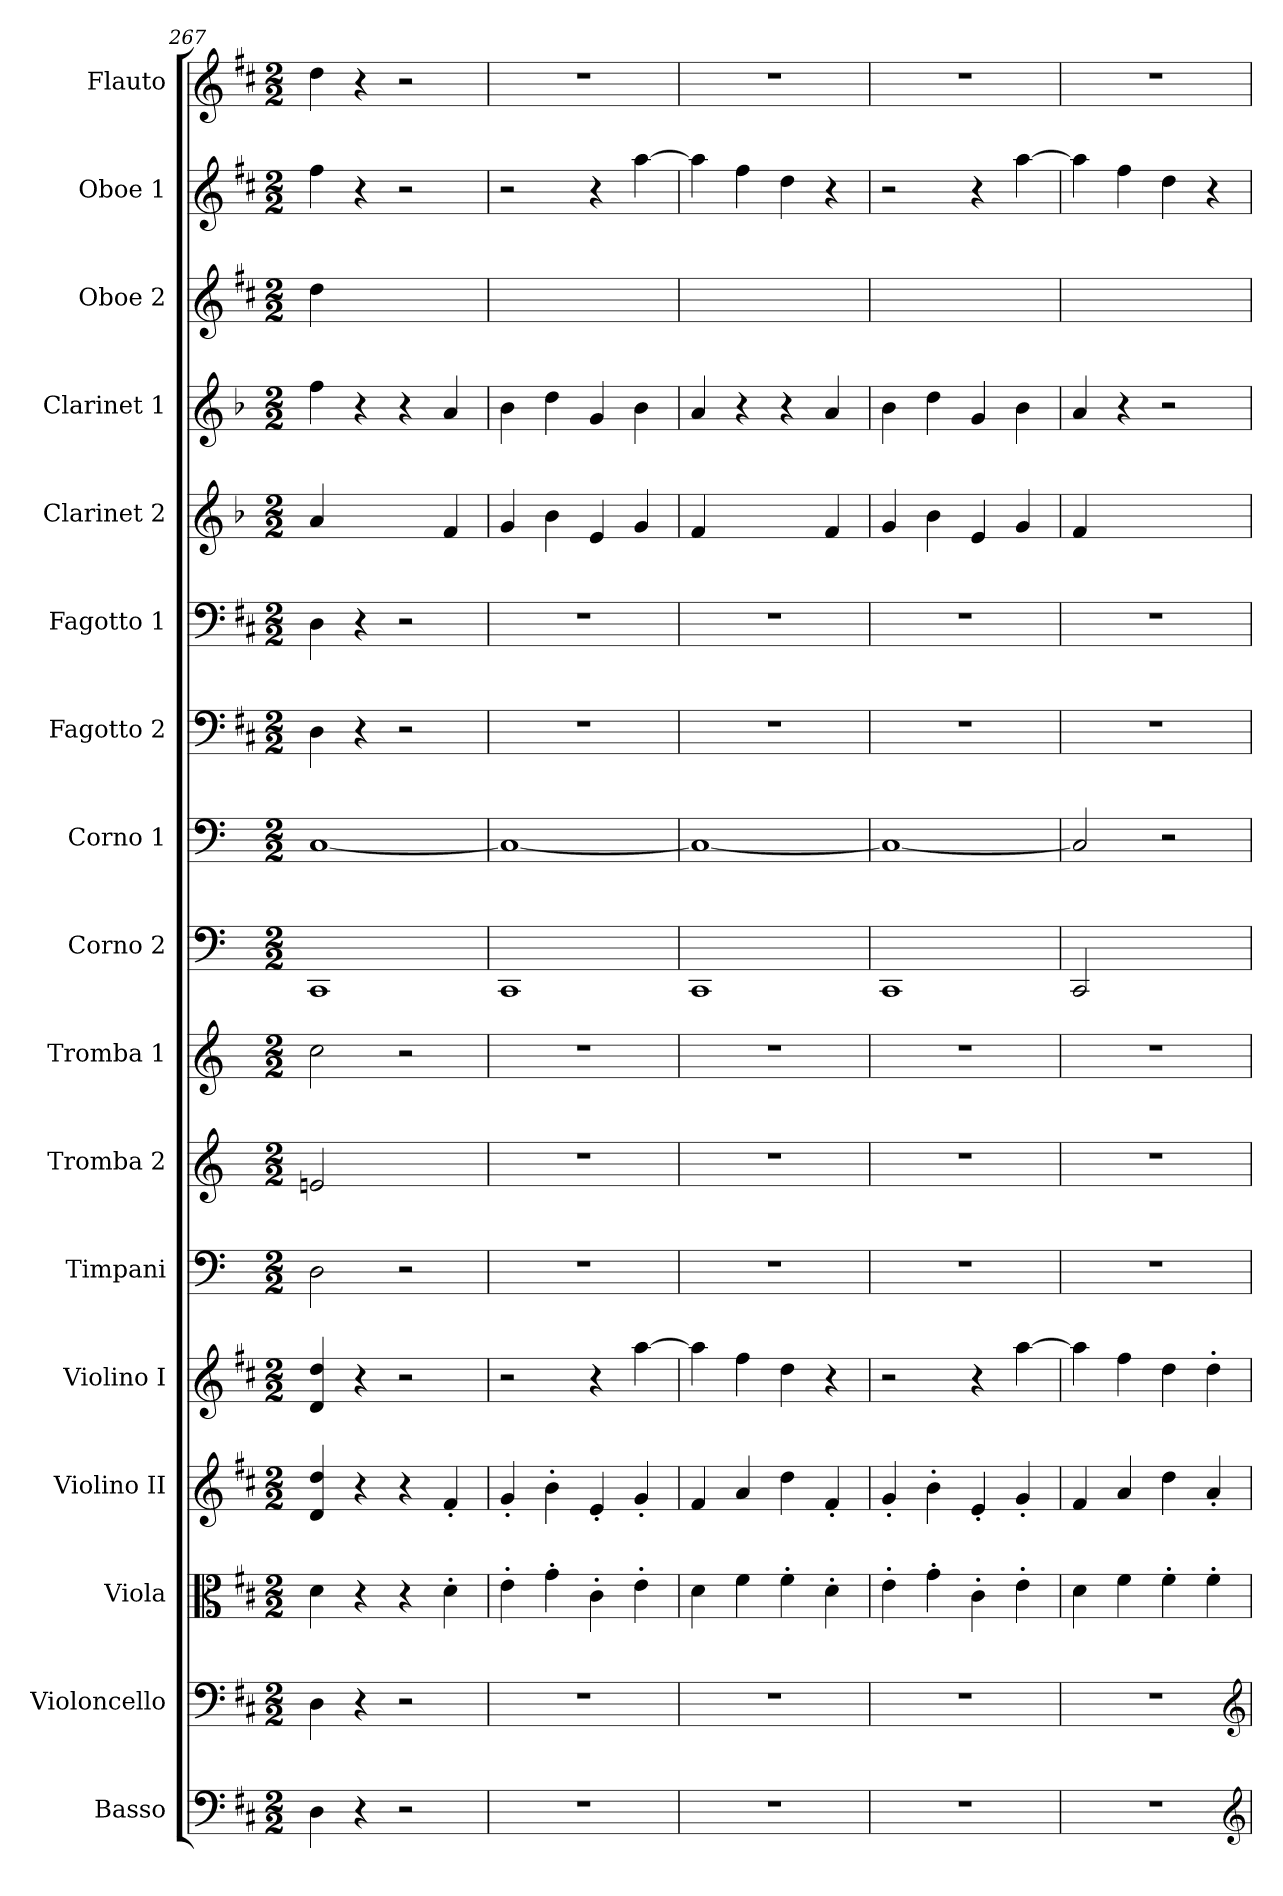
**kern	**kern	**kern	**kern	**kern	**kern	**kern	**kern	**kern	**kern	**kern	**kern	**kern	**kern	**kern	**kern	**kern
*part17	*part16	*part15	*part14	*part13	*part12	*part11	*part10	*part9	*part8	*part7	*part6	*part5	*part4	*part3	*part2	*part1
*staff17	*staff16	*staff15	*staff14	*staff13	*staff12	*staff11	*staff10	*staff9	*staff8	*staff7	*staff6	*staff5	*staff4	*staff3	*staff2	*staff1
*I"Basso	*I"Violoncello	*I"Viola	*I"Violino II	*I"Violino I	*I"Timpani	*I"Tromba 2	*I"Tromba 1	*I"Corno 2	*I"Corno 1	*I"Fagotto 2	*I"Fagotto 1	*I"Clarinet 2	*I"Clarinet 1	*I"Oboe 2	*I"Oboe 1	*I"Flauto
*	*I'Vc	*I'Vla	*I'Vln	*I'Vln	*	*	*	*	*	*	*	*I'Cl	*I'Cl	*I'Ob	*I'Ob	*I'Fl
*clefF4	*clefF4	*clefC3	*clefG2	*clefG2	*clefF4	*clefG2	*clefG2	*clefF4	*clefF4	*clefF4	*clefF4	*clefG2	*clefG2	*clefG2	*clefG2	*clefG2
*ITrd7c12	*	*	*	*	*	*ITrd-1c-2	*ITrd-1c-2	*ITrd6c10	*ITrd6c10	*	*	*ITrd2c3	*ITrd2c3	*	*	*
*k[f#c#]	*k[f#c#]	*k[f#c#]	*k[f#c#]	*k[f#c#]	*	*	*	*	*	*k[f#c#]	*k[f#c#]	*k[f#c#]	*k[f#c#]	*k[f#c#]	*k[f#c#]	*k[f#c#]
*M2/2	*M2/2	*M2/2	*M2/2	*M2/2	*M2/2	*M2/2	*M2/2	*M2/2	*M2/2	*M2/2	*M2/2	*M2/2	*M2/2	*M2/2	*M2/2	*M2/2
=267	=267	=267	=267	=267	=267	=267	=267	=267	=267	=267	=267	=267	=267	=267	=267	=267
4DD	4D	4d	4d 4dd	4d 4dd	2D	2f#X	2dd	1DDD	[1DD	4D	4D	4f#	4dd	4dd	4ff#	4dd
4r	4r	4r	4r	4r	.	.	.	.	.	4r	4r	4ryy	4r	4ryy	4r	4r
2r	2r	4r	4r	2r	2r	2ryy	2r	.	.	2r	2r	4ryy	4r	2ryy	2r	2r
.	.	4d'	4f#'	.	.	.	.	.	.	.	.	4d	4f#	.	.	.
=268	=268	=268	=268	=268	=268	=268	=268	=268	=268	=268	=268	=268	=268	=268	=268	=268
1r	1r	4e'	4g'	2r	1r	1r	1r	1DDD	1DD_	1r	1r	4e	4g	1ryy	2r	1r
.	.	4g'	4b'	.	.	.	.	.	.	.	.	4g	4b	.	.	.
.	.	4c#'	4e'	4r	.	.	.	.	.	.	.	4c#	4e	.	4r	.
.	.	4e'	4g'	[4aa	.	.	.	.	.	.	.	4e	4g	.	[4aa	.
=269	=269	=269	=269	=269	=269	=269	=269	=269	=269	=269	=269	=269	=269	=269	=269	=269
1r	1r	4d	4f#	4aa]	1r	1r	1r	1DDD	1DD_	1r	1r	4d	4f#	1ryy	4aa]	1r
.	.	4f#	4a	4ff#	.	.	.	.	.	.	.	4ryy	4r	.	4ff#	.
.	.	4f#'	4dd	4dd	.	.	.	.	.	.	.	4ryy	4r	.	4dd	.
.	.	4d'	4f#'	4r	.	.	.	.	.	.	.	4d	4f#	.	4r	.
=270	=270	=270	=270	=270	=270	=270	=270	=270	=270	=270	=270	=270	=270	=270	=270	=270
1r	1r	4e'	4g'	2r	1r	1r	1r	1DDD	1DD_	1r	1r	4e	4g	1ryy	2r	1r
.	.	4g'	4b'	.	.	.	.	.	.	.	.	4g	4b	.	.	.
.	.	4c#'	4e'	4r	.	.	.	.	.	.	.	4c#	4e	.	4r	.
.	.	4e'	4g'	[4aa	.	.	.	.	.	.	.	4e	4g	.	[4aa	.
=271	=271	=271	=271	=271	=271	=271	=271	=271	=271	=271	=271	=271	=271	=271	=271	=271
1r	1r	4d	4f#	4aa]	1r	1r	1r	2DDD	2DD]	1r	1r	4d	4f#	1ryy	4aa]	1r
.	.	4f#	4a	4ff#	.	.	.	.	.	.	.	4ryy	4r	.	4ff#	.
.	.	4f#'	4dd	4dd	.	.	.	2ryy	2r	.	.	2ryy	2r	.	4dd	.
.	.	4f#'	4a'	4dd'	.	.	.	.	.	.	.	.	.	.	4r	.
*clefG2	*clefG2	*	*	*	*	*	*	*	*	*	*	*	*	*	*	*
=	=	=	=	=	=	=	=	=	=	=	=	=	=	=	=	=
*-	*-	*-	*-	*-	*-	*-	*-	*-	*-	*-	*-	*-	*-	*-	*-	*-
